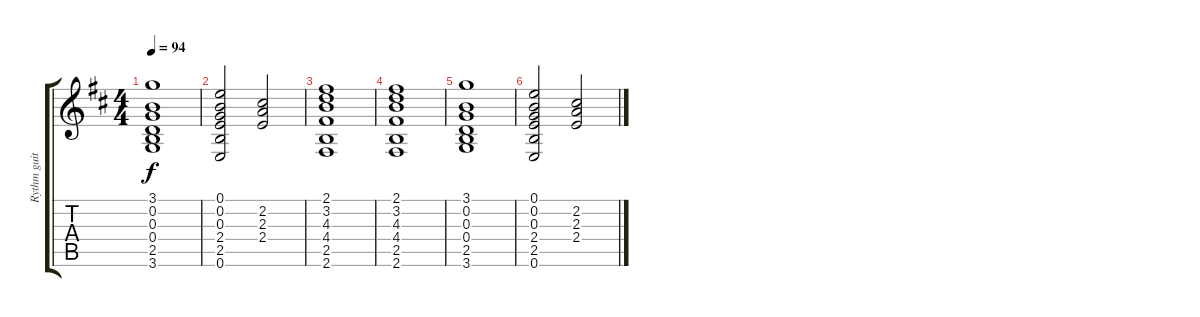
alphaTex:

\track ("Rythm guitar" "Rythm guit") {instrument acousticguitarnylon}
\staff {score tabs}
\tuning (E4 B3 G3 D3 A2 E2) {hide}
\ts (4 4)
\tempo 94
\clef g2
\ks d
(3.1 0.2 0.3 0.4 2.5 3.6).1{dy f} |
(0.1 0.2 0.3 2.4 2.5 0.6).2 (2.2 2.3 2.4).2 |
(2.1 3.2 4.3 4.4 2.5 2.6).1 |
(2.1 3.2 4.3 4.4 2.5 2.6).1 |
(3.1 0.2 0.3 0.4 2.5 3.6).1 |
(0.1 0.2 0.3 2.4 2.5 0.6).2 (2.2 2.3 2.4).2
